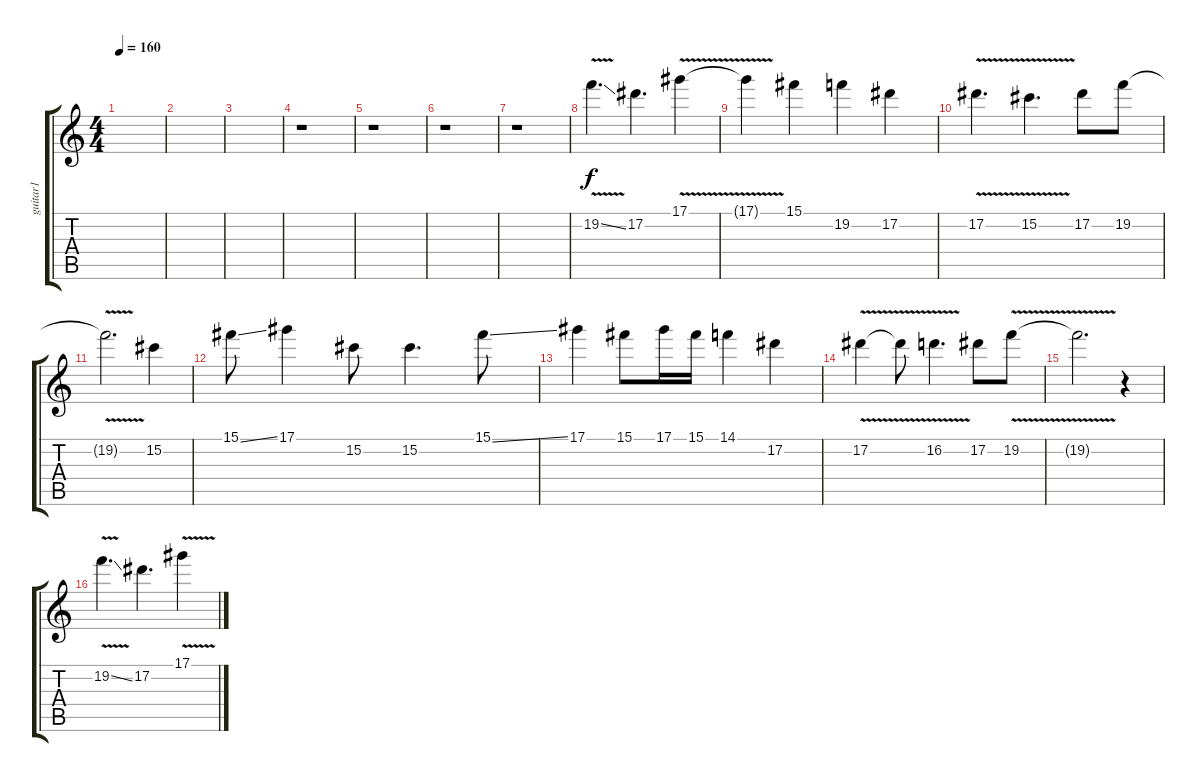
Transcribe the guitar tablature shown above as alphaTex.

\track ("guitar1" "guitar1") {instrument overdrivenguitar}
\staff {score tabs}
\tuning (Eb4 Bb3 Gb3 Db3 Ab2 Eb2) {hide}
\ts (4 4)
\tempo 160
\clef g2
\ks c
|
|
|
r.1 |
r.1 |
r.1 |
r.1 |
19.2{v ss}.4{d} 17.2.4{d} 17.1{v}.4 |
17.1{v t}.4 15.1.4 19.2.4 17.2.4 |
17.2{v}.4{d} 15.2{v}.4{d} 17.2.8 19.2.8 |
19.2{v t}.2{d} 15.2.4 |
15.1{ss}.8 17.1.4 15.2.8 15.2.4{d} 15.1{ss}.8 |
17.1.4 15.1.8 17.1.16 15.1.16 14.1.4 17.2.4 |
17.2{v}.4 17.2{v t}.8 16.2{v}.4{d} 17.2.8 19.2{v}.8 |
19.2{v t}.2{d} r.4 |
19.2{v ss}.4{d} 17.2.4{d} 17.1{v}.4
